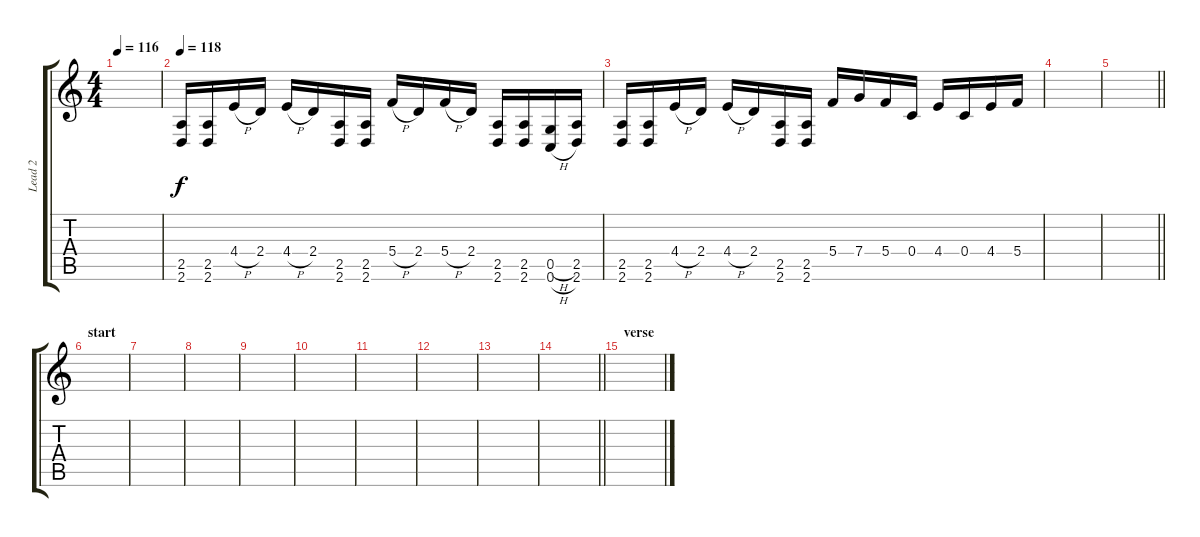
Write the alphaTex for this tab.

\track ("Lead 2" "Lead 2") {instrument distortionguitar}
\staff {score tabs}
\tuning (D4 A3 F3 C3 G2 C2) {hide}
\ts (4 4)
\tempo 116
\clef g2
\ks c
|
\tempo 118
(2.5 2.6).16{volume 13} (2.5 2.6).16 4.4{h}.16 2.4.16 4.4{h}.16 2.4.16 (2.5 2.6).16 (2.5 2.6).16 5.4{h}.16 2.4.16 5.4{h}.16 2.4.16 (2.5 2.6).16 (2.5 2.6).16 (0.5{h} 0.6{h}).16 (2.5 2.6).16 |
(2.5 2.6).16 (2.5 2.6).16 4.4{h}.16 2.4.16 4.4{h}.16 2.4.16 (2.5 2.6).16 (2.5 2.6).16 5.4.16 7.4.16 5.4.16 0.4.16 4.4.16 0.4.16 4.4.16 5.4.16 |
|
\barLineRight lightlight
|
\section ("" "start")
|
|
|
|
|
|
|
|
\barLineRight lightlight
|
\section ("" "verse")
